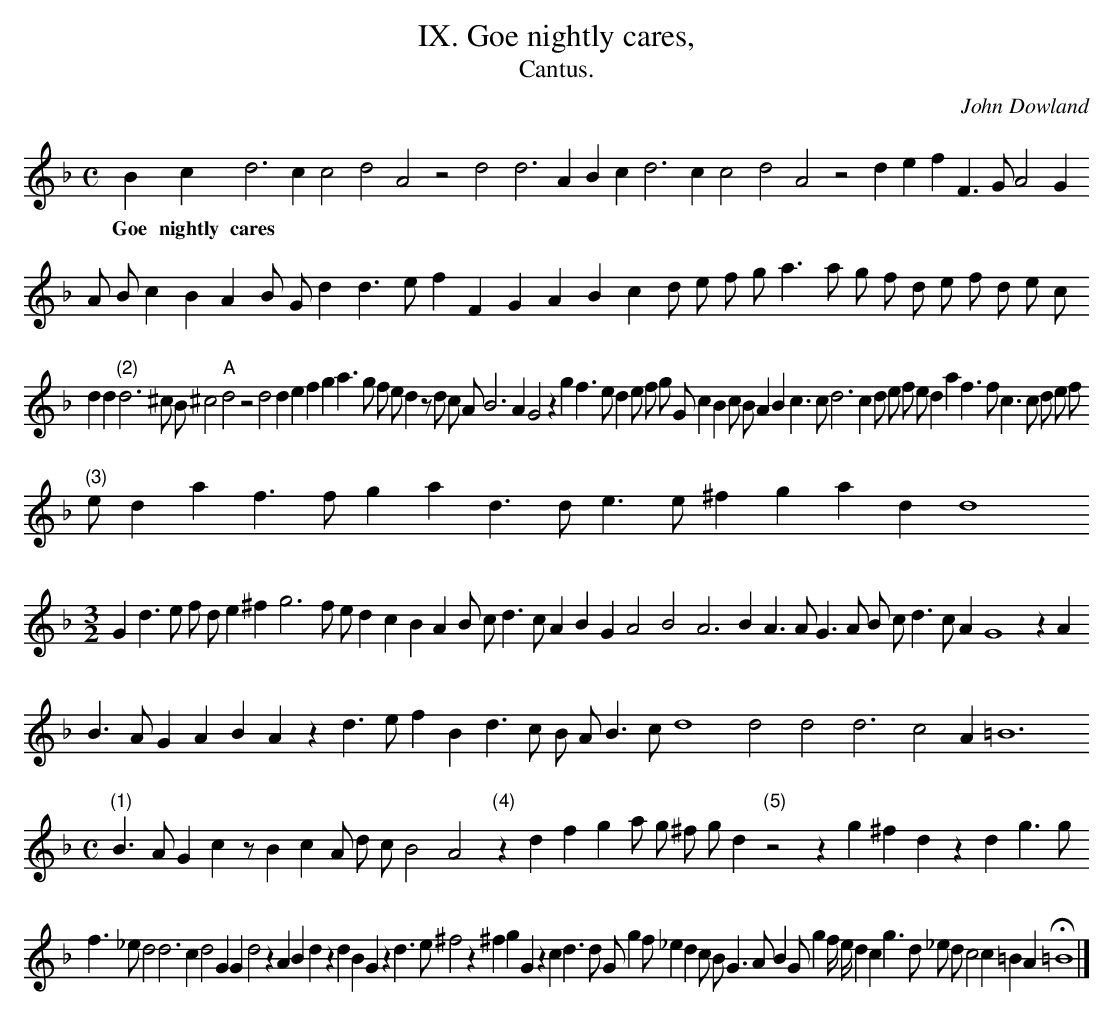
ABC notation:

X:1
T:IX. Goe nightly cares,
T:Cantus.
C: John Dowland
L:1/4
M:C
K:G dor
B c d3 c c2 d2 A2 z2 d2 d3 A B c d3 c c2 d2 A2 z2 d e f F > G A2 G A/ B/ c B A B/ G/ d d > e f F G A B c d/ e/ f/ g/ a > a g/ f/ d/ e/ f/ d/ e/ c/
w:Goe nightly cares
d d "(2)"d3 ^c/ B/ ^c2 "A"d2 z2 d2 d e f g a > g f/ e/ d z/ d/ c/ A/ B3 A G2 z g f > e d e/ f/ g/ G/ c B c/ B/ A B c > c d3 c d/ e/ f/ e/ d a f > f c > c d/ e/ f/
"(3)" e/ d a f > f g a d > d e > e ^f g a d d4
M:3/2
L:1/4
G d > e f/ d/ e ^f g3 f/ e/ d c B A B/ c/ d > c A B G A2 B2 A3 B A > A G > A B/ c/ d > c A G4 z A
B > A G A B A z d > e f B d > c B/ A/ B > c d4 d2 d2 d3 c2 A =B6
M:C
L:1/4
"(1)"B > A G c z/ B c A/ d/ c/ B2 A2 "(4)" z d f g a/ g/ ^f/ g/ d "(5)" z2 z g ^f d z d g > g
f > _e d2 d3 c d2 G G d2 z A B d z d B G z d > e ^f2 z ^f g G z c d > d G/ g f/ _e d c/ B/ G > A B G/ g f// e// d c g > d _e/ d/ c2 c =B A H=B4 |]
